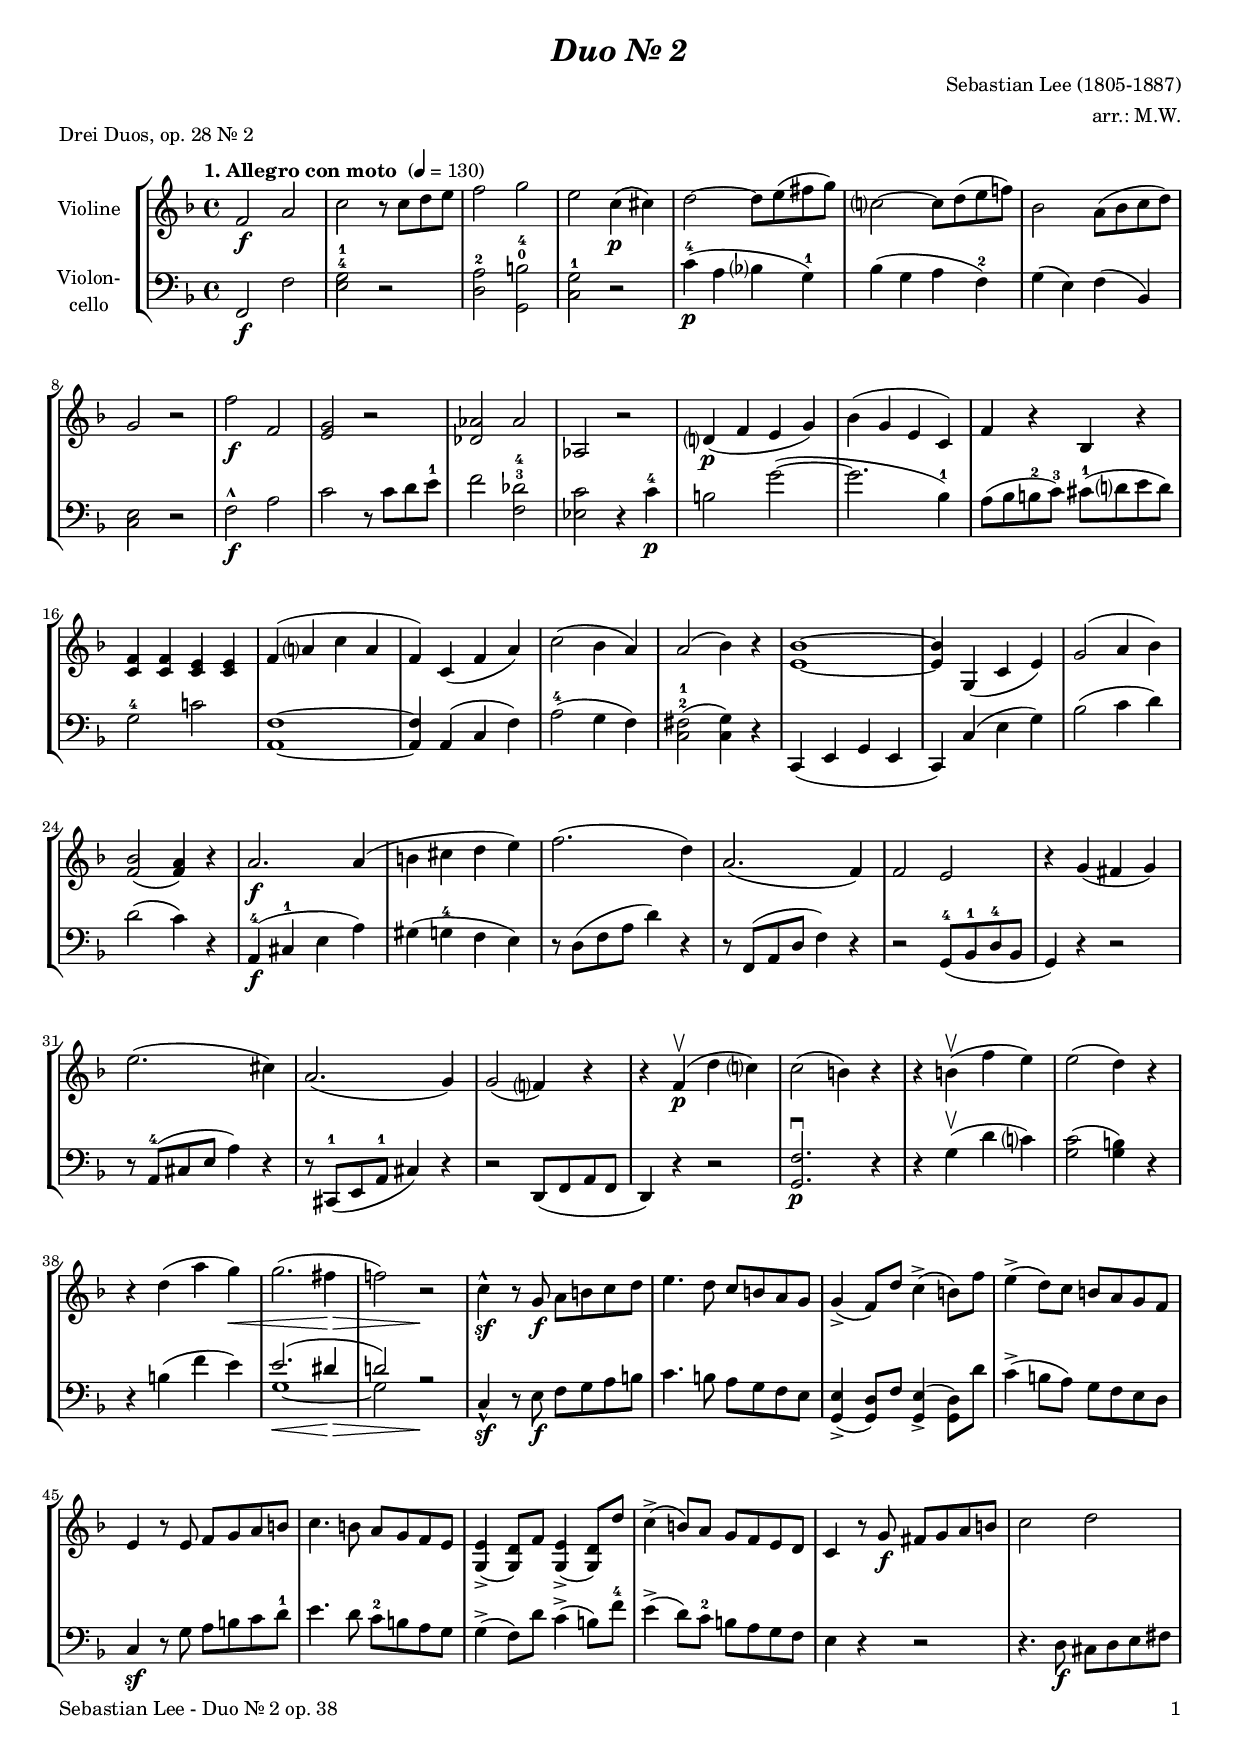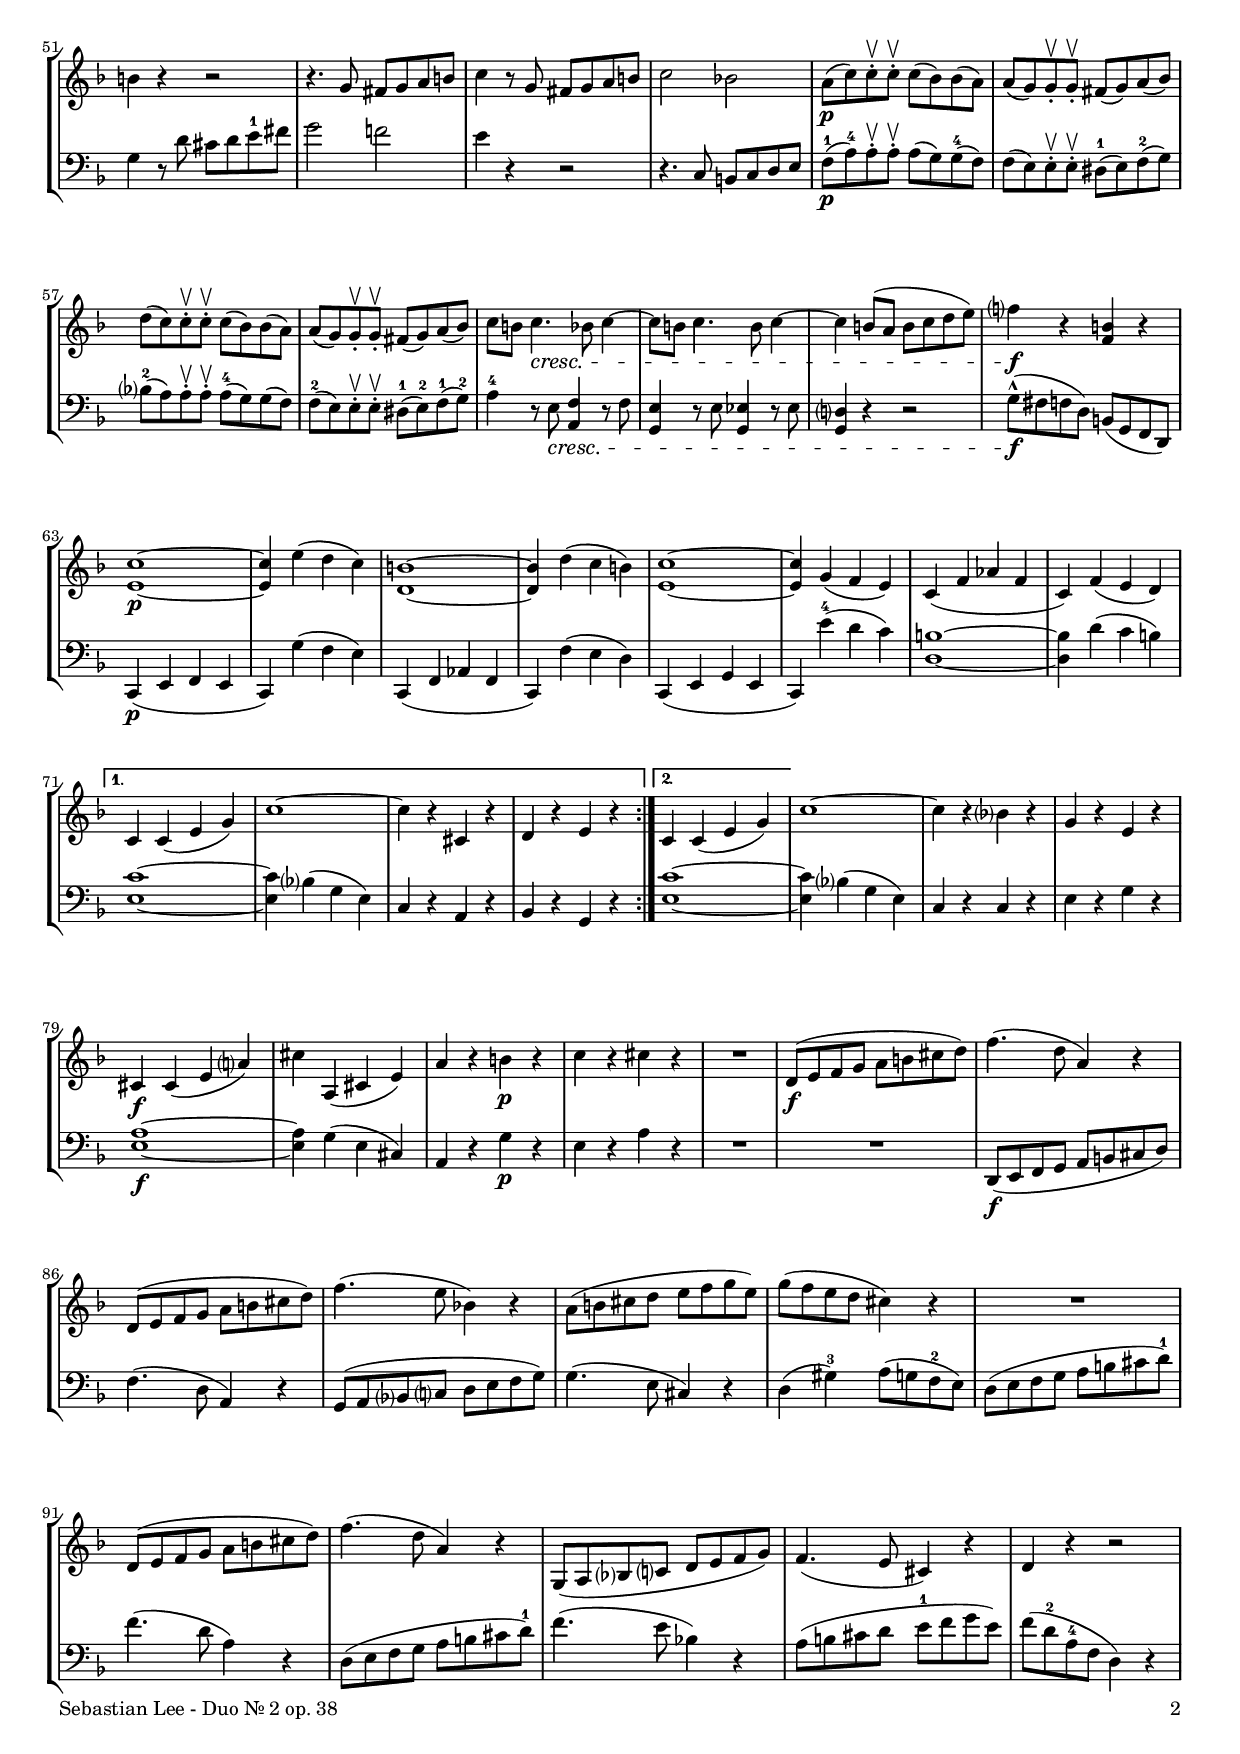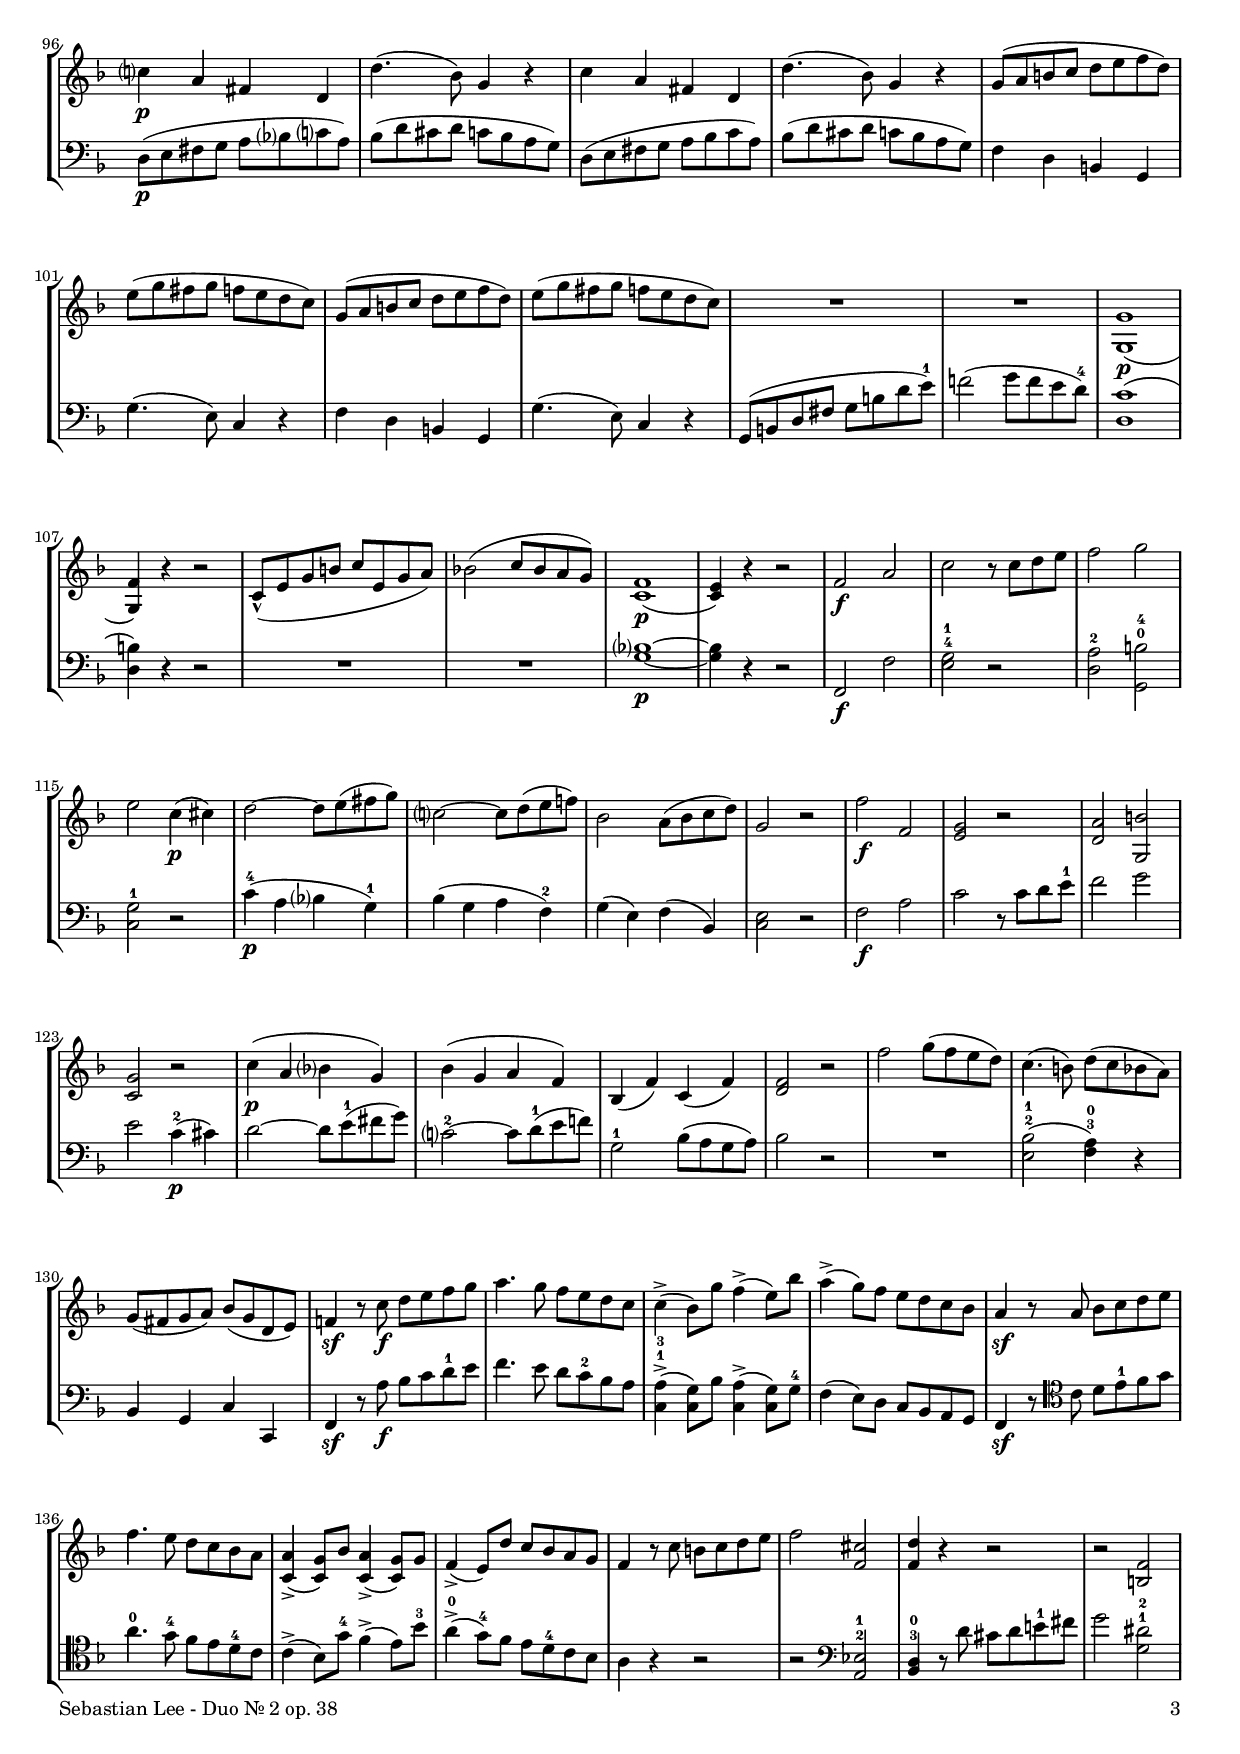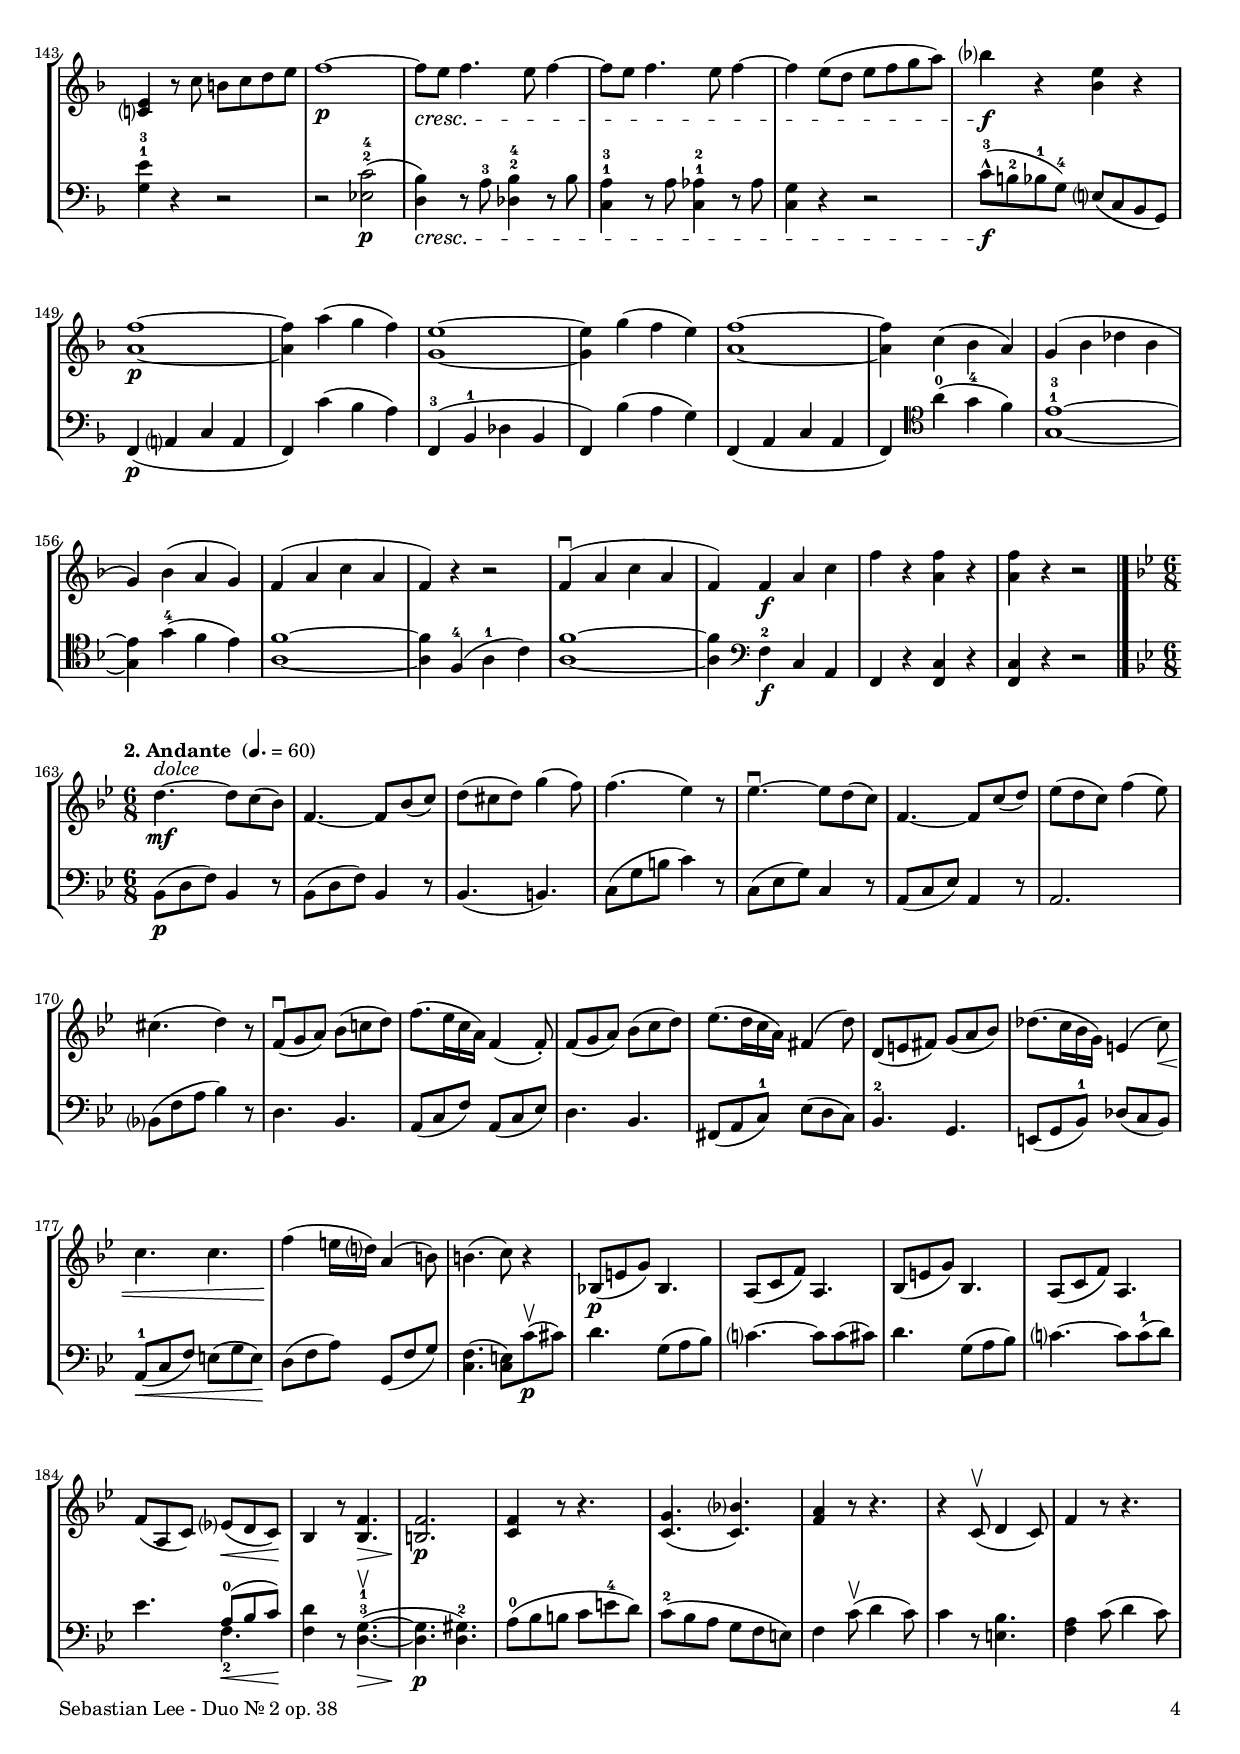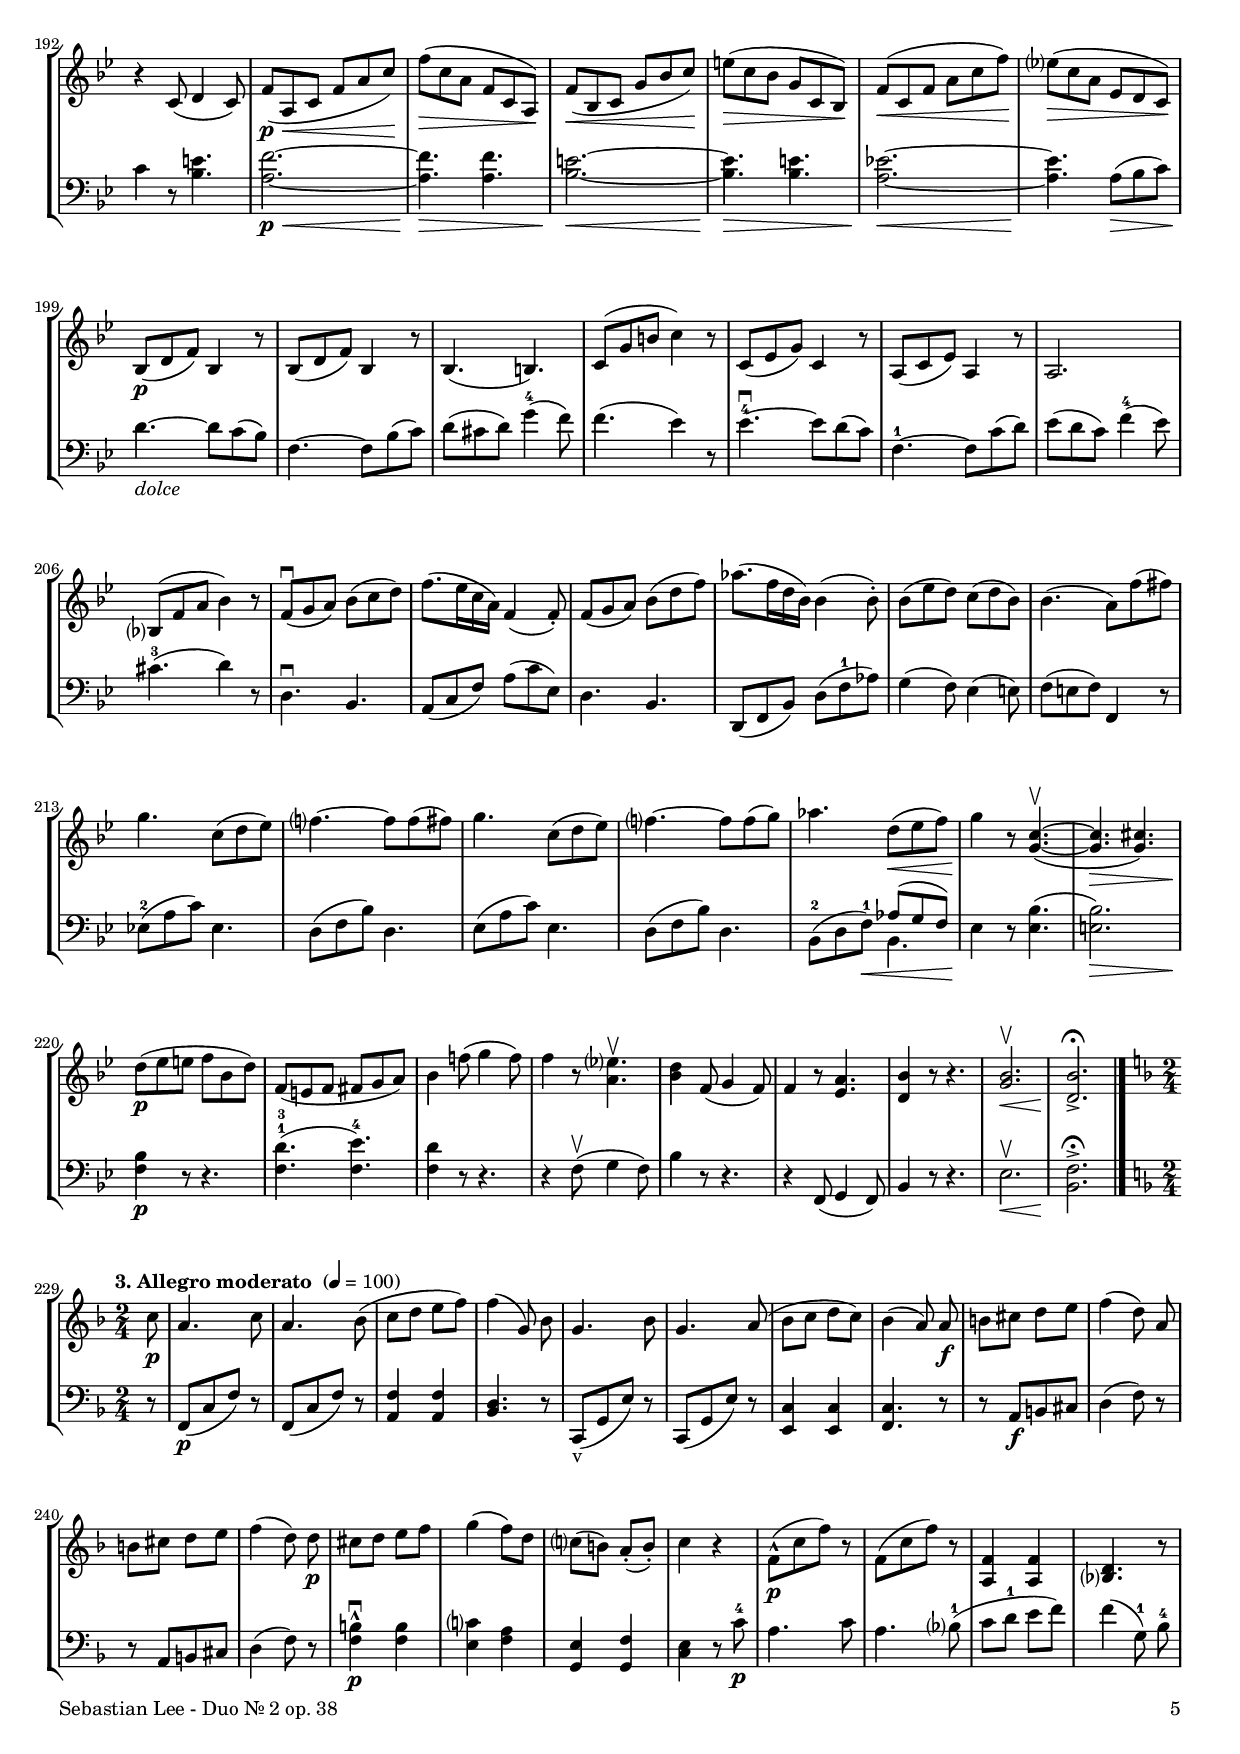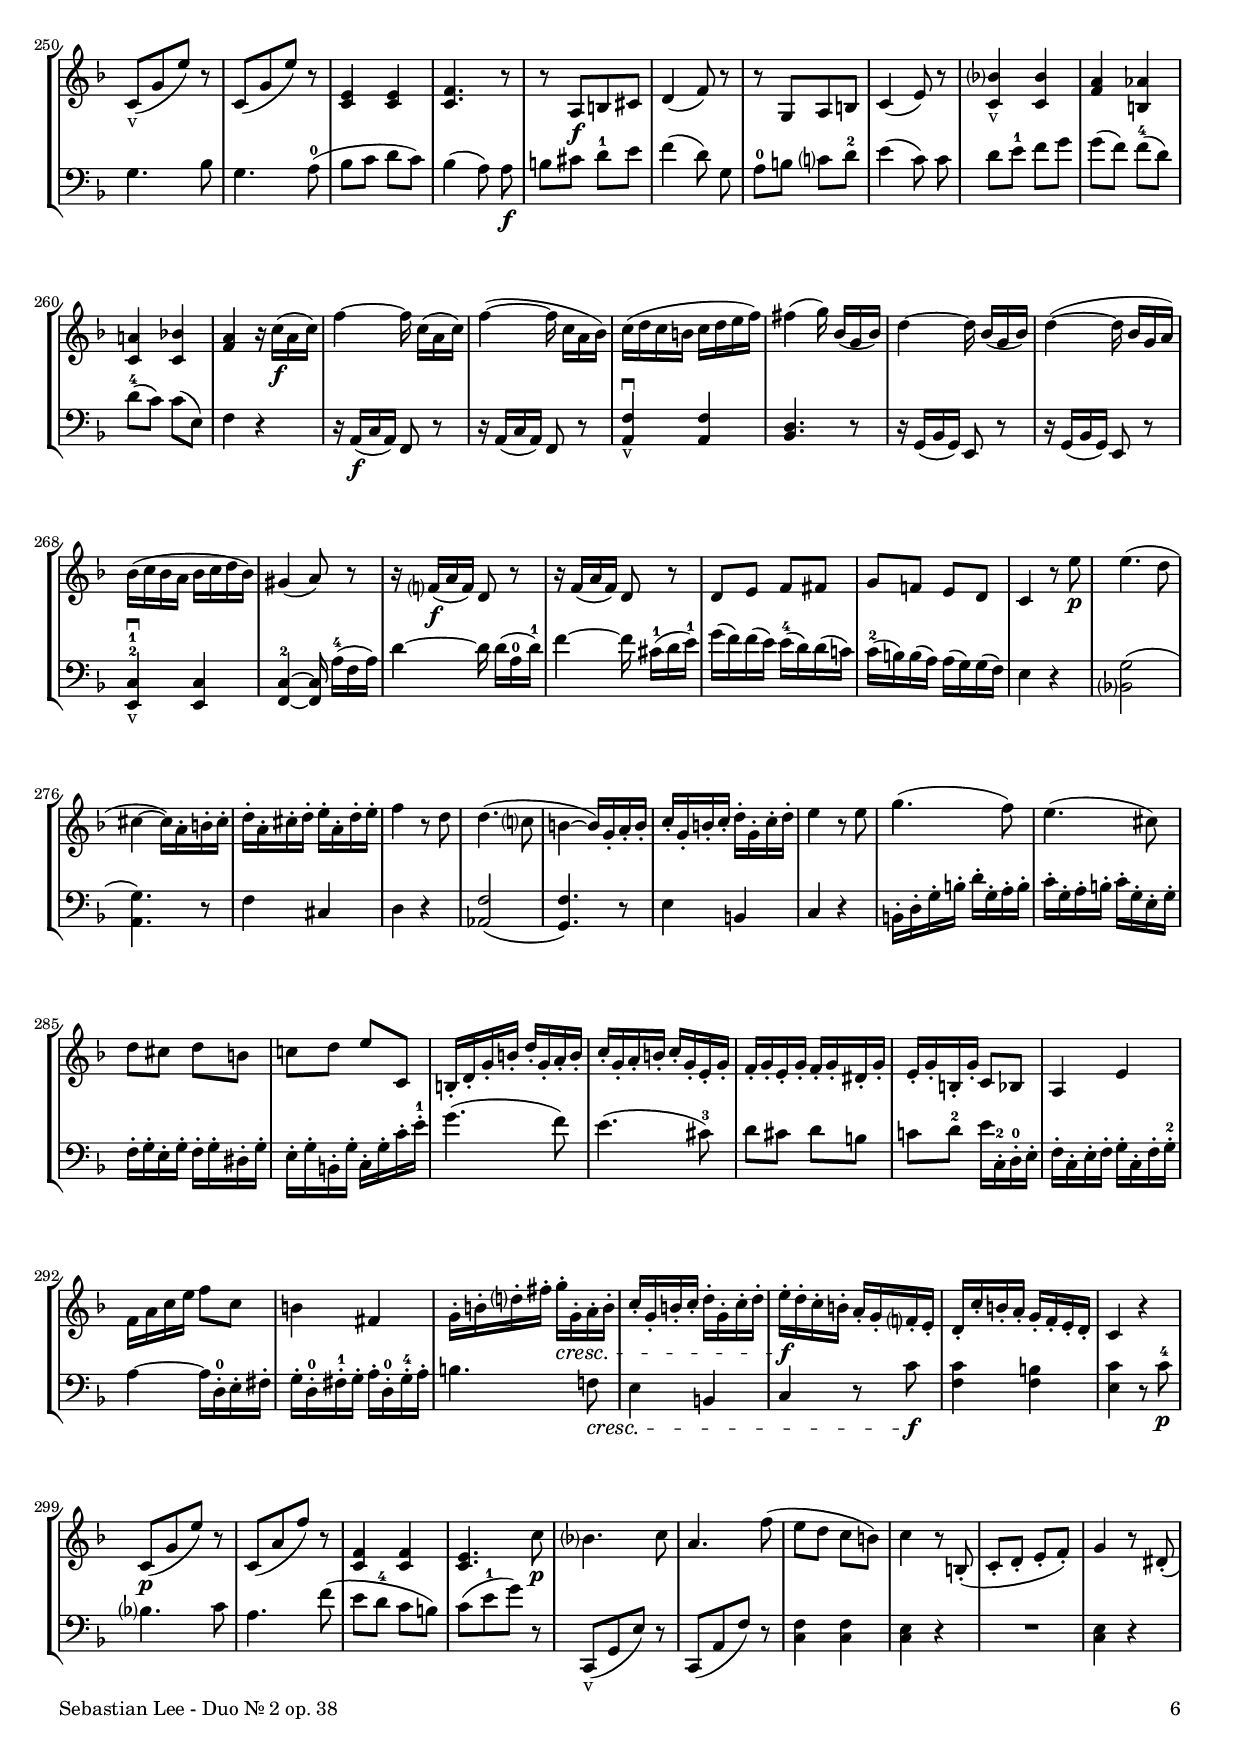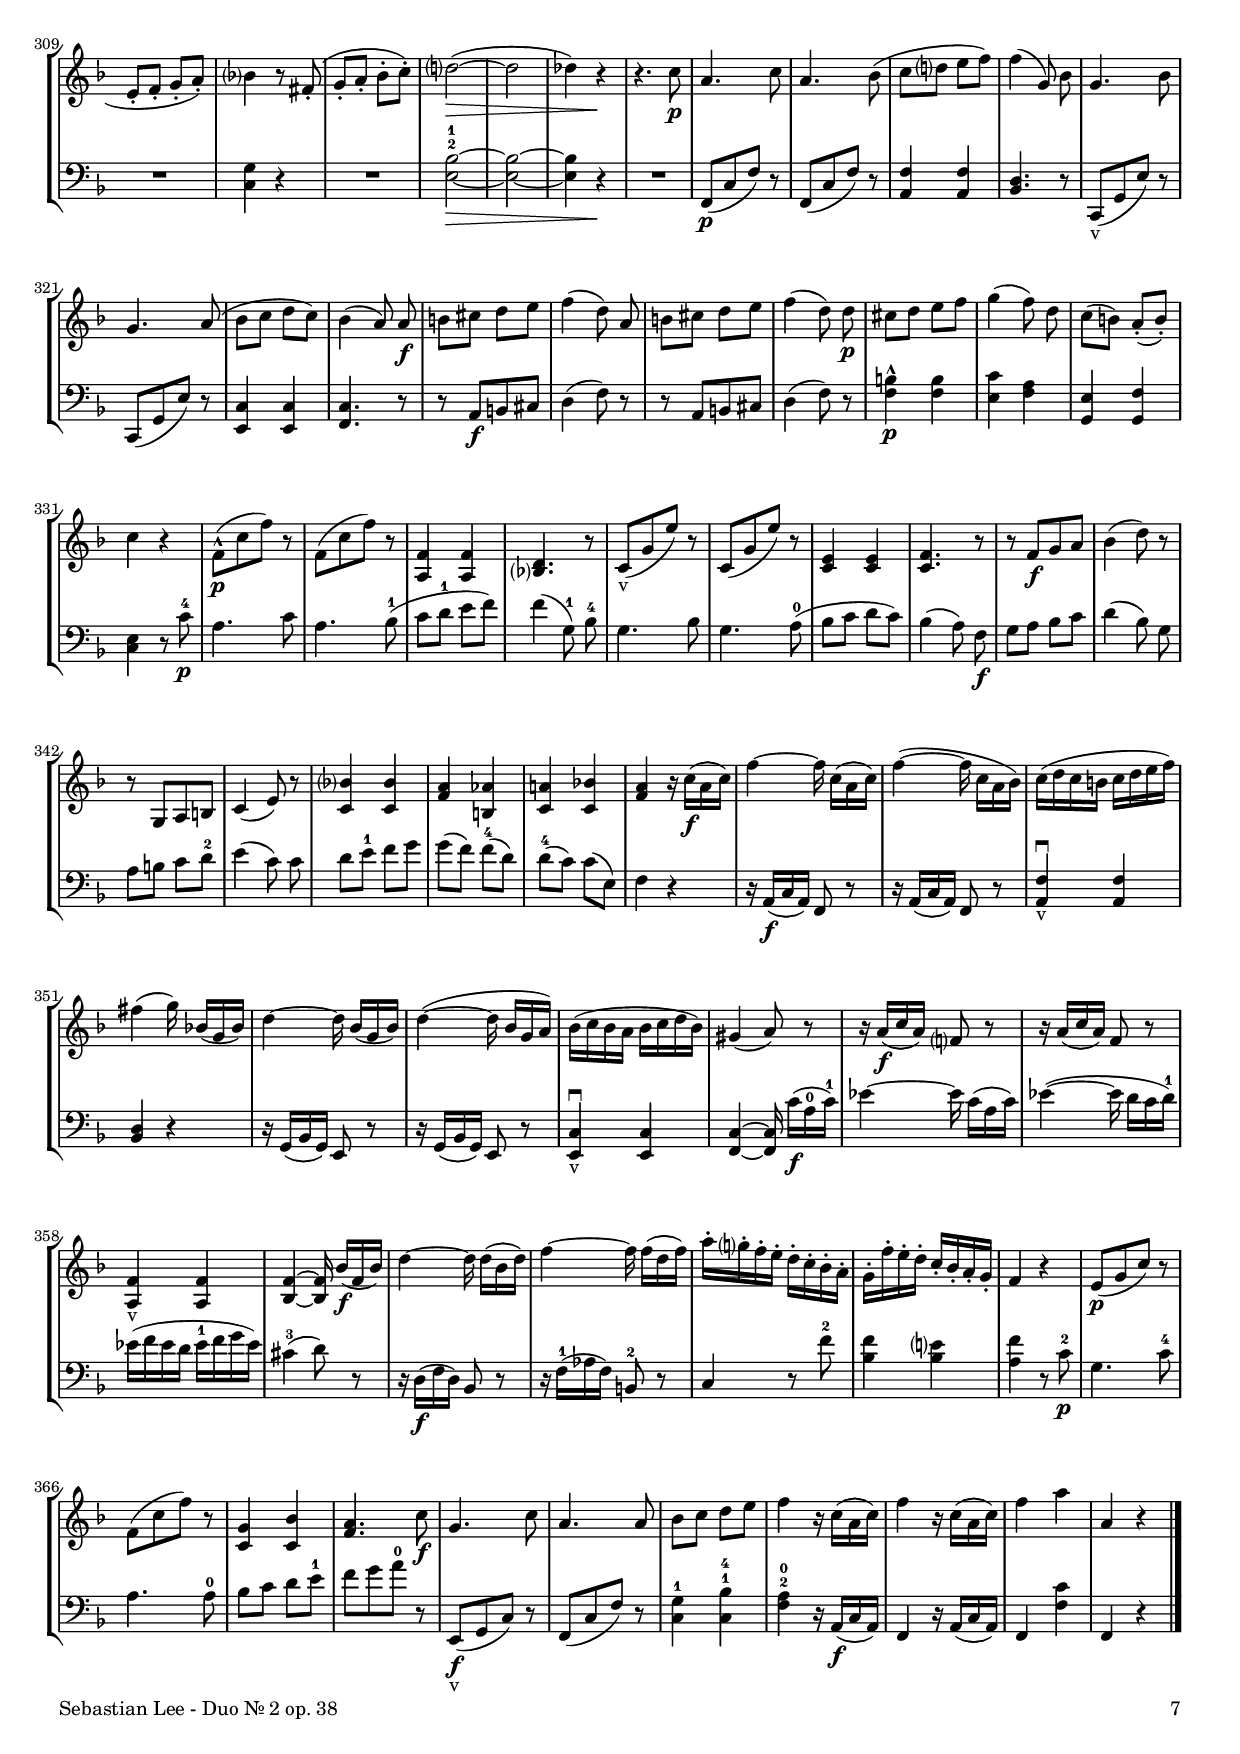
\version "2.20.2"
\include "deutsch.ly"
  
#(set-global-staff-size 17)

\header {
  title     = \markup \bold \italic "Duo Nr. 2"
  composer  = "Sebastian Lee (1805-1887)"
  arranger  = "arr.: M.W."
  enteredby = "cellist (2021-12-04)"
  piece     = "Drei Duos, op. 28 Nr. 2"
}

voiceconsts = {
  \key f \major
  \time 4/4
  \clef "treble"
%  \numericTimeSignature
  % Set default beaming for all staves
%  \set Timing.beamExceptions = #'()
%  \set Timing.baseMoment     = #(ly:make-moment 1 2)
%  \set Timing.beatStructure  = #'(1)
}

mivl = "violin"
miba = "cello"

dcaf = \mark \markup \box "D.C. al Fine"
dolc = \markup \italic "dolce"
fine = \mark \markup \box "Fine"

introa = {        \tempo "1. Allegro con moto " 4=130 }
introb = { \break \tempo "2. Andante "          4.=60 \time 6/8 \key b \major }
introc = { \break \tempo "3. Allegro moderato " 4=100 \time 2/4 \key f \major }

va = \relative c' {
  \voiceconsts

  \introa
  \repeat volta 2 {
    f2\f a
    c r8 c d e
    f2 g
    e c4(\p cis)
    d2~ d8 e( fis g)
    c,?2~ c8 d( e f!)

    b,2 a8( b c d)
    g,2 r
    f'\f f,
    <e g> r
    <des as'> as'
    as, r

    d?4(\p f e g)
    b( g e c)
    f r b, r
    <c f> <c f> <c e> <c e>
    f( a? c a
    f) c( f a)

    c2( b4 a)
    a2( b4) r
    <e, b'>1~
    <e b'>4 g,( c e)
    g2( a4 b)
    <f b>2( <f a>4) r

    a2.\f a4(
    h cis d e)
    f2.( d4)
    a2.( f4)
    f2 e
    r4 g( fis g)

    e'2.( cis4)
    a2.( g4)
    g2( f?4) r
    r f(\upbow\p d' c?)
    c2( h4) r
    r h(\upbow f' e)
    e2( d4) r
    
    r d( a' g)\<
    g2.( fis4\!\>
    f!2) r\!
    c4-^\sf r8 g\f a h c d
    e4. d8 c h a g
    g4(-> f8) d' c4(-> h8) f'

    e4(-> d8) c h a g f
    e4 r8 e f g a h
    c4. h8 a g f e
    <g, e'>4(-> <g d'>8) f' <g, e'>4(-> <g d'>8) d''
    c4(-> h8) a g f e d
    
    c4 r8 g'\f fis g a h
    c2 d
    h4 r r2
    r4. g8 fis g a h
    c4 r8 g fis g a h

    c2 b!
    a8(\p c) c-.\upbow c-.\upbow c( b) b( a)
    a( g) g-.\upbow g-.\upbow fis( g) a( b)
    d( c) c-.\upbow c-.\upbow c( b) b( a)
    a( g) g-.\upbow g-.\upbow fis( g) a( b)

    c h c4.\cresc b8 c4~
    c8 h c4. h8 c4~
    c h8( a h c d e)
    f?4\f r <f, h> r
    <e c'>1~\p
    <e c'>4 e'( d c)
    <d, h'>1~
    <d h'>4 d'( c h)

    <e, c'>1~
    <e c'>4 g( f e)
    c( f as f
    c) f( e d)
  }
  \alternative { 
    { c c( e g) | c1~ | c4 r cis, r | d r e r }
    { c c( e g) }
  }
  c1~

  c4 r b? r
  g r e r
  cis\f cis( e a?)
  cis a,( cis e)
  a r h\p r
  c r cis r
  R1

  d,8(\f e f g a h cis d)
  f4.( d8 a4) r
  d,8( e f g a h cis d)
  f4.( e8 b!4) r
  a8( h cis d e f g e)
  g( f e d cis4) r

  R1
  d,8( e f g a h cis d)
  f4.( d8 a4) r
  g,8( a b? c? d e f g)
  f4.( e8 cis4) r
  d r r2

  c'?4\p a fis d
  d'4.( b8) g4 r
  c a fis d
  d'4.( b8) g4 r
  g8( a h c d e f d)
  e( g fis g f e d c)

  g( a h c d e f d)
  e( g fis g f e d c)
  R1*2
  <g, g'>1(\p
  <g f'>4) r r2

  c8(-^ e g h c e, g a)
  b!2( c8 b a g)
  <c, f>1(\p
  <c e>4) r r2
  f\f a
  c r8 c d e
  f2 g

  e c4(\p cis)
  d2~ d8 e( fis g)
  c,?2~ c8 d( e f!)
  b,2 a8( b c d)
  g,2 r

  f'\f f,
  <e g> r
  <d a'> <g, h'>
  <c g'> r
  c'4(\p a b? g)
  b( g a f)

  b,( f') c( f)
  <d f>2 r
  f' g8( f e d)
  c4.( h8) d( c b a)
  g( fis g a) b( g d e)
  f!4\sf r8 c'\f d e f g

  a4. g8 f e d c
  c4(-> b8) g' f4(-> e8) b'
  a4(-> g8) f e d c b
  a4\sf r8 a b c d e
  f4. e8 d c b a
  <c, a'>4(-> <c g'>8) b' <c, a'>4(-> <c g'>8) g'

  f4(-> e8) d' c b a g
  f4 r8 c' h c d e
  f2 <f, cis'>
  <f d'>4 r r2
  r <h, f'>
  <c? e>4 r8 c' h c d e

  f1~\p
  f8\cresc e f4. e8 f4~
  f8 e f4. e8 f4~
  f e8( d e f g a)
  b?4\f r <b, e> r
  <a f'>1~\p
  <a f'>4 a'( g f)

  <g, e'>1~
  <g e'>4 g'( f e)
  <a, f'>1~
  <a f'>4 c( b a)
  g( b des b
  g) b( a g)

  f( a c a
  f) r r2
  f4(\downbow a c a
  f) f\f a c
  f r <a, f'> r
  <a f'> r r2 \bar "|."

  \introb
  d4.~^\dolc\mf d8 c( b)
  f4.~ f8 b( c)
  d( cis d) g4( f8)
  f4.( es4) r8
  es4.~\downbow es8 d( c)

  f,4.~ f8 c'( d)
  es( d c) f4( es8)
  cis4.( d4) r8
  f,(\downbow g a) b( c! d)
  f8.( es16 c a) f4( f8)-.
  f( g a) b( c d)

  es8.( d16 c a) fis4( d'8)
  d,( e fis) g( a b)
  des8.( c16 b g) e4( c'8)\<
  c4. c
  f4(\! e16 d?) a4( h8)

  h4.( c8) r4
  b,!8(\p e g) b,4.
  a8( c f) a,4.
  b8( e g) b,4.
  a8( c f) a,4.

  f'8( a, c) es?(\< d c)\!
  b4 r8 <b f'>4.\>
  <h f'>2.\!\p
  <c f>4 r8 r4.
  <c g'>( <c b'?>)
  <f a>4 r8 r4.

  r4 c8(\upbow d4 c8)
  f4 r8 r4.
  r4 c8( d4 c8)
  f(\p\< a, c f a c)\!
  f(\> c a f c a)\!
  f'(\< b, c g' b c)\!

  e(\> c b g c, b)\!
  f'(\< c f a c f)\!
  es?(\> c a es d c)\!
  b(\p d f) b,4 r8
  b( d f) b,4 r8

  b4.( h)
  c8( g' h c4) r8
  c,8( es g) c,4 r8
  a( c es) a,4 r8
  a2.
  b?8( f' a b4) r8

  f(\downbow g a) b( c d)
  f8.( es16 c a) f4( f8)-.
  f( g a) b( d f)
  as8.( f16 d b) b4( b8)-.
  b( es d) c( d b)

  b4.( a8) f'( fis)
  g4. c,8( d es)
  f?4.~ f8 f( fis)
  g4. c,8( d es)
  f?4.~ f8 f( g)

  as4. d,8(\< es f)
  g4\! r8 <g, c>4.(~\upbow
  <g c>\> <g cis>)
  d'8(\!\p es e f b, d)
  f,( e f fis g a)
  b4 f'!8( g4 f8)

  f4 r8 <a, es'?>4.\upbow
  <b d>4 f8( g4 f8)
  f4 r8 <es a>4.
  <d b'>4 r8 r4.
  <g b>2.\upbow\<
  <d b'>\fermata\!-> \bar "|."

  \introc
  \partial 8 c'8\p
  a4. c8
  a4. b8(
  c d e f)
  f4( g,8) \noBeam b
  g4. b8
  g4. a8(

  b c d c)
  b4( a8) \noBeam a\f
  h cis d e
  f4( d8) \noBeam a
  h cis d e
  f4( d8) \noBeam d\p
  cis d e f

  g4( f8) d
  c?( h) a(-. h)-.
  c4 r
  f,8([-^\p c' f]) r
  f,([ c' f]) r
  <a,, f'>4 <a f'>
  <b? d>4. r8

  c8([-v g' e']) r
  c,([ g' e']) r
  <c, e>4 <c e>
  <c f>4. r8
  r a[\f h cis]
  d4( f8) r
  r g,[ a h]

  c4( e8) r
  <c b'?>4-v <c b'>
  <f a> <h, as'>
  <c a'!> <c b'!>
  <f a> r16 c'(\f a c)
  f4~ f16 c[( a c)]

  f4(~ f16 c[ a b])
  c( d c h c d e f)
  fis4( g16) b,[( g b)]
  d4~ d16 b[( g b)]
  d4(~ d16 b[ g a])

  b( c b a b c d b)
  gis4( a8) r
  r16 f?(\f a f) d8 r
  r16 f( a f) d8 r
  d e f fis

  g f! e d
  c4 r8 e'\p
  e4.( d8
  cis4~ cis16) a-. h-. cis-.
  d-. a-. cis-. d-. e-. a,-. d-. e-.
  f4 r8 d
  d4.( c?8

  h4~ h16) g-. a-. h-.
  c-. g-. h-. c-. d-. g,-. c-. d-.
  e4 r8 e
  g4.( f8)
  e4.( cis8)

  d cis d h
  c! d e c,
  h16-. d-. g-. h-. d-. g,-. a-. h-.
  c-. g-. a-. h-. c-. g-. e-. g-.
  f-. g-. e-. g-. f-. g-. dis-. g-.

  e-. g-. h,-. g'-. c,8 b
  a4 e'
  f16 a c e f8 c
  h4 fis
  g16-. h-. d?-. fis-. g-.\cresc g,-. a-. h-.

  c-. g-. h-. c-. d-. g,-. c-. d-.
  e-.\f d-. c-. h-. a-. g-. f?-. e-.
  d-. c'-. h-. a-. g-. f-. e-. d-.
  c4 r
  c8[(\p g' e')] r
  c,[( a' f')] r

  <c, f>4 <c f>
  <c e>4. c'8\p
  b?4. c8
  a4. f'8(
  e d c h)
  c4 r8 h,(-.
  c-. d-. e-. f)-.

  g4 r8 dis(-.
  e-. f-. g-. a)-.
  b?4 r8 fis(-.
  g-. a-. b-. c)-.
  d?2(~\>
  d
  des4) r\!
  r4. c8\p

  a4. c8
  a4. b8(
  c d? e f)
  f4( g,8) \noBeam b
  g4. b8
  g4. a8(
  b c d c)

  b4( a8) \noBeam a\f
  h cis d e
  f4( d8) \noBeam a
  h cis d e
  f4( d8) \noBeam d\p
  cis d e f
  g4( f8) \noBeam d

  c( h) a(-. h)-.
  c4 r
  f,8[(-^\p c' f)] r
  f,[( c' f)] r
  <a,, f'>4 <a f'>
  <b? d>4. r8
  c[(-v g' e')] r

  c,[( g' e')] r
  <c, e>4 <c e>
  <c f>4. r8
  r f[\f g a]
  b4( d8) r
  r g,,[ a h]
  c4( e8) r

  <c b'?>4 <c b'>
  <f a> <h, as'>
  <c a'!> <c b'!>
  <f a> r16 c'(\f a c)
  f4~ f16 c[( a c)]
  f4(~ f16 c[ a b])

  c( d c h c d e f)
  fis4( g16) b,![( g b)]
  d4~ d16 b[( g b)]
  d4(~ d16 b[ g a])
  b( c b a b c d b)

  gis4( a8) r
  r16 a(\f c a) f?8 r
  r16 a( c a) f8 r
  <a, f'>4-v <a f'>
  <b f'>~ <b f'>16 b'[(\f f b)]

  d4~ d16 d[( b d)]
  f4~ f16 f[( d f)]
  a-. g?-. f-. e-. d-. c-. b-. a-.
  g-. f'-. e-. d-. c-. b-. a-. g-.

  f4 r
  e8[(\p g c)] r
  f,[( c' f)] r
  <c, g'>4 <c b'>
  <f a>4. c'8\f
  g4. c8
  a4. a8

  b c d e
  f4 r16 c[( a c)]
  f4 r16 c[( a c)]
  f4 a
  a, r \bar "|."
}

vb = \relative c, {
  \voiceconsts
  \clef "bass"
  
  \introa
  \repeat volta 2 {
    f2\f f'
    <e g>-4-1 r
    <d a'>-2 <g, h'>-0-4
    <c g'>-1 r
    c'4(-4\p a b? g)-1
    b( g a f)-2

    g( e) f( b,)
    <c e>2 r
    f-^\f a
    c r8 c d e-1
    f2 <f, des'>-3-4
    <es c'> r4 c'-4\p

    h2 g'(~
    g2. b,4)-1
    a8( b h-2 c)-3 cis(-1 d? e d)
    g,2-4 c!
    <a, f'>1~
    <a f'>4 a( c f)

    a2(-4 g4 f)
    <c fis>2(-2-1 <c g'>4) r
    c,( e g e
    c) c'( e g)
    b2( c4 d)
    d2( c4) r

    a,-4(\f cis-1 e a)
    gis( g-4 f e)
    r8 d( f a d4) r
    r8 f,,( a d f4) r
    r2 g,8(-4 b-1 d-4 b
    g4) r r2

    r8 a(-4 cis e a4) r
    r8 cis,,(-1 e a-1 cis4) r
    r2 d,8( f a f
    d4) r r2
    <g f'>2.\downbow\p r4
    r g'(\upbow d' c?)
    <g c>2( <g h>4) r

    r h( f' e)
    << {
      e2.(\< dis4\!\>
      d!2) r\!
    } \\ {
      g,1~
      g2 s
    } >>
    c,4-^\sf r8 e\f f g a h
    c4. h8 a g f e
    <g, e'>4(-> <g d'>8) f' <g, e'>4(-> <g d'>8) d''

    c4(-> h8 a) g f e d
    c4\sf r8 g' a h c d-1
    e4. d8 c-2 h a g
    g4(-> f8) d' c4(-> h8) f'-4
    e4(-> d8) c-2 h a g f

    e4 r r2
    r4. d8\f cis d e fis
    g4 r8 d' cis d e-1 fis
    g2 f!
    e4 r r2

    r4. c,8 h c d e
    f(-1\p a)-4 a-.\upbow a-.\upbow a( g) g(-4 f)
    f( e) e-.\upbow e-.\upbow dis(-1 e) f(-2 g)
    b?(-2 a) a-.\upbow a-.\upbow a(-4 g) g( f)
    f(-2 e) e-.\upbow e-.\upbow dis(-1 e)-2 f(-1 g)-2

    a4-4 r8 e\cresc <a, f'>4 r8 f'
    <g, e'>4 r8 e' <g, es'>4 r8 es'
    <g, d'?>4 r r2
    g'8(-^\f fis f d) h( g f d)
    c4(\p e f e
    c) g''( f e)
    c,( f as f
    c) f'( e d)

    c,( e g e
    c) e''(-4 d c)
    <d, h'>1~
    <d h'>4 d'( c h)
  }
  \alternative {
    { <e, c'>1~ | <e c'>4 b'?( g e) | c r a r | b r g r }
    { <e' c'>1~ }
  }
  <e c'>4 b'?( g e)

  c r c r
  e r g r
  <e a>1~\f
  <e a>4 g( e cis)
  a r g'\p r
  e r a r
  R1*2
  
  d,,8(\f e f g a h cis d)
  f4.( d8 a4) r
  g8( a b? c? d e f g)
  g4.( e8 cis4) r
  d( gis)-3 a8( g f-2 e)

  d( e f g a h cis d)-1
  f4.( d8 a4) r
  d,8( e f g a h cis d)-1
  f4.( e8 b!4) r
  a8( h cis d e-1 f g e)
  f( d-2 a-4 f d4) r

  d8(\p e fis g a b? c? a)
  b( d cis d c b a g)
  d( e fis g a b c a)
  b( d cis d c b a g)
  f4 d h g
  g'4.( e8) c4 r

  f d h g
  g'4.( e8) c4 r
  g8( h d fis g h d e)-1
  f!2( g8 f e d)-4
  <d, c'>1(
  <d h'>4) r r2

  R1*2
  <g b?>1~\p
  <g b>4 r r2
  f,\f f'
  <e g>-4-1 r
  <d a'>-2 <g, h'>-0-4

  <c g'>-1 r
  c'4(-4\p a b? g)-1
  b( g a f)-2
  g( e) f( b,)
  <c e>2 r

  f\f a
  c r8 c d e-1
  f2 g
  e c4(-2\p cis)
  d2~ d8 e(-1 fis g)
  c,?2~-2 c8 d(-1 e f!)

  g,2-1 b8( a g a)
  b2 r
  R1
  <e, b'>2(-2-1 <f a>4)-3-0 r
  b, g c c,
  f\sf r8 a'\f b c d-1 e

  f4. e8 d c-2 b a
  <c, a'>4(->-1-3 <c g'>8) b' <c, a'>4(-> <c g'>8) g'-4
  f4( e8) d c b a g
  f4\sf r8 \clef "tenor" c'' d e-1 f g
  a4.-0 g8-4 f e d-4 c
  c4(-> b8) g'-4 f4(-> e8) b'-3

  a4(->-0 g8)-4 f e d-4 c b
  a4 r r2
  r \clef "bass" <a, es'>-2-1
  <b d>4-3-0 r8 d' cis d e!-1 fis
  g2 <g, dis'>-1-2
  <g e'>4-1-3 r r2

  r <es c'>(-2-4\p
  <d b'>4)\cresc r8 a'-3 <des, b'>4-2-4 r8 b'
  <c, a'>4-1-3 r8 a' <c, as'>4-1-2 r8 as'
  <c, g'>4 r r2
  c'8(-^-3\f h-2 b-1 g)-4 e?( c b g)
  f4(\p a? c a
  f) c''( b a)

  f,(-3 b-1 des b
  f) b'( a g)
  f,( a c a
  f) \clef "tenor" a''(-0 g-4 f)
  <g, e'>1~-1-3
  <g e'>4 g'(-4 f e)

  <a, f'>1~
  <a f'>4 f(-4 a-1 c)
  <a f'>1~
  <a f'>4 \clef "bass" f-2\f c a
  f r <f c'> r
  <f c'> r r2 \bar "|."

  \introb
  b8(\p d f) b,4 r8
  b( d f) b,4 r8
  b4.( h)
  c8( g' h c4) r8
  c,( es g) c,4 r8

  a( c es) a,4 r8
  a2.
  b?8( f' a b4) r8
  d,4. b
  a8( c f) a,( c es)
  d4. b

  fis8( a c)-1 es( d c)
  b4.-2 g
  e8( g b)-1 des( c b)
  a(-1\< c f) e( g e)\!
  d( f a) g,( f' g)

  <c, f>4.( <c e>8) c'(\upbow\p cis)
  d4. g,8( a b)
  c?4.~ c8 c( cis)
  d4. g,8( a b)
  c?4.~ c8 c(-1 d)

  es4. << { a,8(-0\< b c)\! } \\ f,4.-2 >>
  <f d'>4 r8 <d g>4.(~\upbow-3-1\>
  <d g>\!\p <d gis>)-2
  a'8(-0 b h c e-4 d)
  c(-2 b a g f e)
  f4 c'8(\upbow d4 c8)

  c4 r8 <e, b'>4.
  <f a>4 c'8( d4 c8)
  c4 r8 <b e>4.
  <a f'>2.~\p\<
  <a f'>4.\!\> <a f'>
  <b e>2.~\!\<

  <b e>4.\!\> <b e>
  <a es'!>2.~\!\<
  <a es'>4.\! a8(\> b c)
  d4.~\!_\dolc d8 c( b)
  f4.~ f8 b( c)

  d( cis d) g4(-4 f8)
  f4.( es4) r8
  es4.~\downbow-4 es8 d( c)
  f,4.~-1 f8 c'( d)
  es( d c) f4(-4 es8)
  cis4.(-3 d4) r8

  d,4.\downbow b
  a8( c f) a( c es,)
  d4. b
  d,8( f b) d( f-1 as)
  g4( f8) es4( e8)

  f( e f) f,4 r8
  es'!(-2 a c) es,4.
  d8( f b) d,4.
  es8( a c) es,4.
  d8( f b) d,4.

  b8(-2 d f)-1\< << { as( g f) } \\ b,4. >>
  es4\! r8 <es b'>4.(
  <e b'>2.)\>
  <f b>4\!\p r8 r4.
  <f d'>(-1-3 <f es'>)-4
  <f d'>4 r8 r4.

  r4 f8(\upbow g4 f8)
  b4 r8 r4.
  r4 f,8( g4 f8)
  b4 r8 r4.
  es2.\upbow\<
  <b f'>\fermata\!-> \bar "|."

  \introc
  \partial 8 r8
  f[(\p c' f)] r
  f,[( c' f)] r
  <a, f'>4 <a f'>
  <b d>4. r8
  c,[(-v g' e')] r
  c,[( g' e')] r

  <e, c'>4 <e c'>
  <f c'>4. r8
  r a[\f h cis]
  d4( f8) r
  r a,[ h cis]
  d4( f8) r
  <f h>4-^\downbow\p <f h>

  <e c'?> <f a>
  <g, e'> <g f'>
  <c e> r8 c'-4\p
  a4. c8
  a4. b?8(-1
  c d-1 e f)
  f4( g,8)-1 \noBeam b-4

  g4. b8
  g4. a8(-0
  b c d c)
  b4( a8) \noBeam a\f
  h cis d-1 e
  f4( d8) \noBeam g,
  a-0 h c? d-2

  e4( c8) \noBeam c
  d e-1 f g
  g( f) f(-4 d)
  d(-4 c) c( e,)
  f4 r
  r16 a,(\f c a) f8 r

  r16 a( c a) f8 r
  <a f'>4-v\downbow <a f'>
  <b d>4. r8
  r16 g( b g) e8 r
  r16 g( b g) e8 r

  <e c'>4-v-2-1\downbow <e c'>
  <f c'>~-2 <f c'>16 a'[(-4 f a)]
  d4~ d16 d[( a-0 d)]-1
  f4~ f16 cis[(-1 d e)]-1
  g( f) f( e) e(-4 d) d( c!)

  c(-2 h) h( a) a( g) g( f)
  e4 r
  <b? g'>2(
  <a g'>4.) r8
  f'4 cis
  d r
  <as f'>2(

  <g f'>4.) r8
  e'4 h
  c r
  h16-. d-. g-. h-. d-. g,-. a-. h-.
  c-. g-. a-. h-. c-. g-. e-. g-.

  f-. g-. e-. g-. f-. g-. dis-. g-.
  e-. g-. h,-. g'-. c,-. g'-. c-. e-.-1
  g4.( f8)
  e4.( cis8)-3
  d cis d h

  c! d-2 e16 c,-.-2 d-.-0 e-.
  f-. c-. e-. f-. g-. c,-. f-. g-.-2
  a4~ a16 d,-.-0 e-. fis-.
  g-. d-.-0 fis-.-1 g-. a-. d,-.-0 g-.-4 a-.
  h4. f!8\cresc

  e4 h
  c r8 c'\f
  <f, c'>4 <f h>
  <e c'> r8 c'-4\p
  b?4. c8
  a4. f'8(

  e d-4 c h)
  c[( e-1 g)] r
  c,,,[(-v g' e')] r
  c,[( a' f')] r
  <c f>4 <c f>
  <c e> r
  R2

  <c e>4 r
  R2
  <c g'>4 r
  R2
  <e b'>2~-2-1\>
  <e b'>~
  <e b'>4 r\!
  R2

  f,8[(\p c' f)] r
  f,[( c' f)] r
  <a, f'>4 <a f'>
  <b d>4. r8
  c,[(-v g' e')] r
  c,[( g' e')] r
  <e, c'>4 <e c'>

  <f c'>4. r8
  r a[\f h cis]
  d4( f8) r
  r a,[ h cis]
  d4( f8) r
  <f h>4-^\p <f h>
  <e c'> <f a>

  <g, e'> <g f'>
  <c e> r8 c'-4\p
  a4. c8
  a4. b8(-1
  c d-1 e f)
  f4( g,8)-1 \noBeam b-4
  g4. b8

  g4. a8(-0
  b c d c)
  b4( a8) \noBeam f\f
  g a b c
  d4( b8) \noBeam g
  a h c d-2
  e4( c8) \noBeam c

  d e-1 f g
  g( f) f(-4 d)
  d(-4 c) c( e,)
  f4 r
  r16 a,(\f c a) f8 r
  r16 a( c a) f8 r

  <a f'>4-v\downbow <a f'>
  <b d> r
  r16 g( b g) e8 r
  r16 g( b g) e8 r
  <e c'>4-v\downbow <e c'>

  <f c'>~ <f c'>16 c''[(\f a-0 c)]-1
  es4~ es16 c[( a c)]
  es4(~ es16 d[ c d])-1
  es( f es d es-1 f g es)
  cis4(-3 d8) r

  r16 d,(\f f d) b8 r
  r16 f'(-1 as f) h,8-2 r
  c4 r8 f'-2
  <b, f'>4 <b e?>

  <a f'> r8 c-2\p
  g4. c8-4
  a4. a8-0
  b c d e-1
  f[ g a]-0 r
  e,,[(-v\f g c)] r
  f,[( c' f)] r

  <c g'>4-1 <c b'>-1-4
  <f a>-2-0 r16 a,(\f c a)
  f4 r16 a( c a)
  f4 <f' c'>
  f, r \bar "|."
}


music = \new StaffGroup <<
      \new Staff {
	\set Staff.midiInstrument = \mivl
	\set Staff.instrumentName = \markup \center-column { "Violine" }
	\transpose f f { \va }
      }

      \new Staff {
	\set Staff.midiInstrument = \miba
	\set Staff.instrumentName = \markup \center-column { "Violon-" "cello" }
	\transpose f f { \vb }
      }
>>

\book {
   \paper {
    print-page-number = ##t
    print-first-page-number = ##t
    ragged-last-bottom = ##f
    oddHeaderMarkup = \markup \null
    evenHeaderMarkup = \markup \null
    oddFooterMarkup = \markup {
      \fill-line {
%        \on-the-fly #print-page-number-check-first
        "Sebastian Lee - Duo Nr. 2 op. 38" \fromproperty #'page:page-number-string
      }
    }
    evenFooterMarkup = \oddFooterMarkup
  } \score {
    \music
    \layout {}
  }

  \score {
    \unfoldRepeats \music

    \midi {
      \context {
        \Score
      }
    }
  }
}